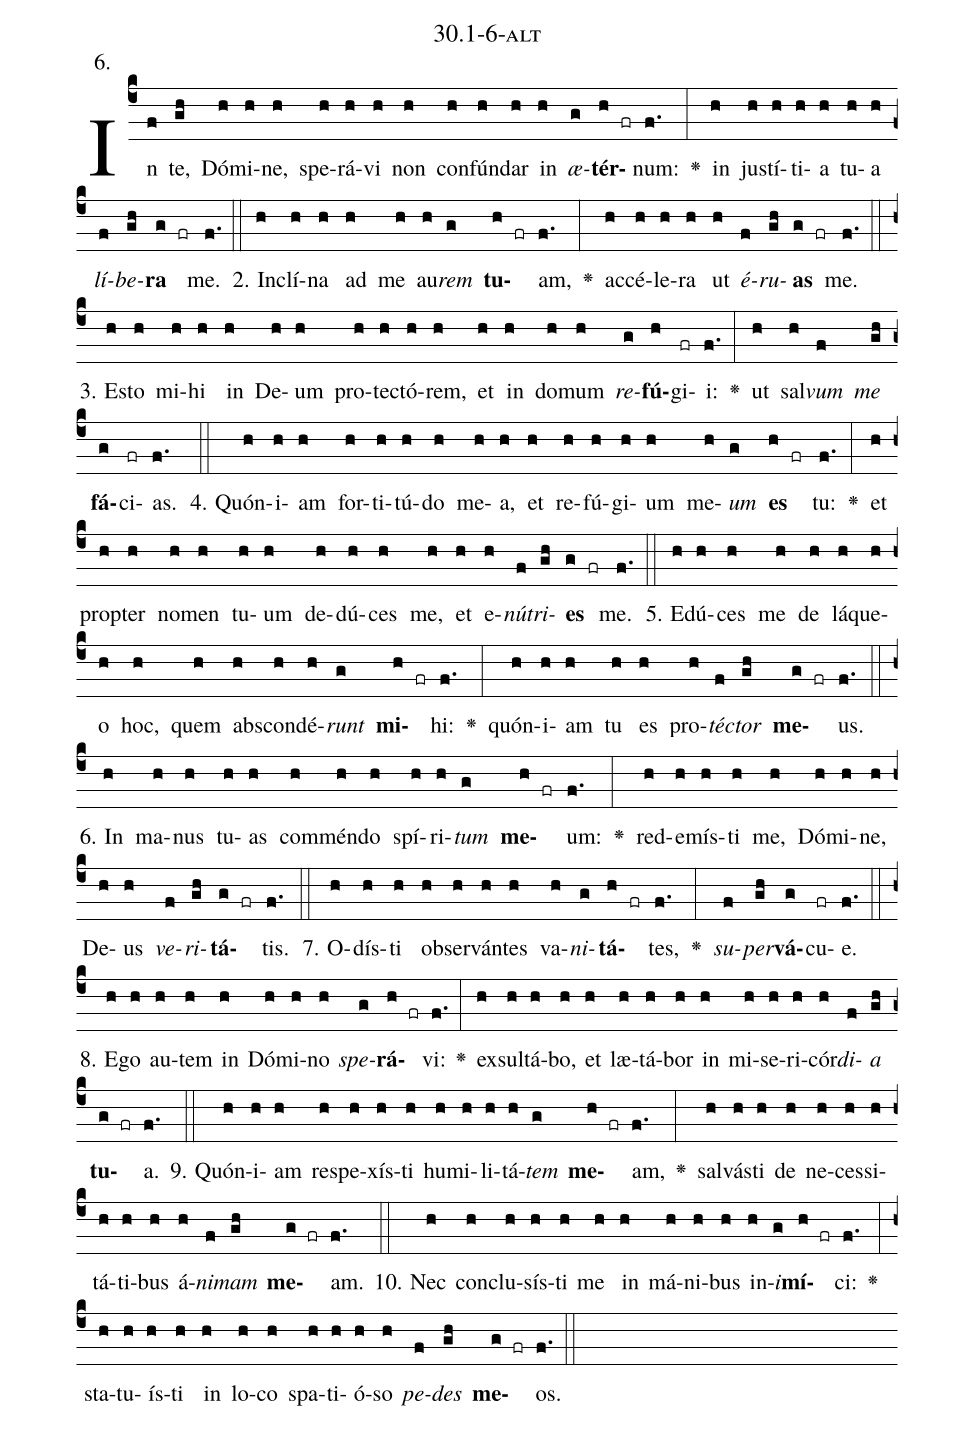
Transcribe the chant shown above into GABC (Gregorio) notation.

name: 30.1-6-alt;
annotation: 6.;
%%
(c4)In(f) te,(gh) Dó(h)mi(h)ne,(h) spe(h)rá(h)vi(h) non(h) con(h)fún(h)dar(h) in(h) <i>æ</i>(g)<b>tér</b>(h fr)num:(f.) <v>\greheightstar</v>(:) in(h) jus(h)tí(h)ti(h)a(h) tu(h)a(h) <i>lí</i>(f)<i>be</i>(gh)<b>ra</b>(g fr) me.(f.) (::)
2. In(h)clí(h)na(h) ad(h) me(h) au(h)<i>rem</i>(g) <b>tu</b>(h fr)am,(f.) <v>\greheightstar</v>(:) ac(h)cé(h)le(h)ra(h) ut(h) <i>é</i>(f)<i>ru</i>(gh)<b>as</b>(g fr) me.(f.) (::)
3. Es(h)to(h) mi(h)hi(h) in(h) De(h)um(h) pro(h)tec(h)tó(h)rem,(h) et(h) in(h) do(h)mum(h) <i>re</i>(g)<b>fú</b>(h)gi(fr)i:(f.) <v>\greheightstar</v>(:) ut(h) sal(h)<i>vum</i>(f) <i>me</i>(gh) <b>fá</b>(g)ci(fr)as.(f.) (::)
4. Quón(h)i(h)am(h) for(h)ti(h)tú(h)do(h) me(h)a,(h) et(h) re(h)fú(h)gi(h)um(h) me(h)<i>um</i>(g) <b>es</b>(h fr) tu:(f.) <v>\greheightstar</v>(:) et(h) prop(h)ter(h) no(h)men(h) tu(h)um(h) de(h)dú(h)ces(h) me,(h) et(h) e(h)<i>nú</i>(f)<i>tri</i>(gh)<b>es</b>(g fr) me.(f.) (::)
5. E(h)dú(h)ces(h) me(h) de(h) lá(h)que(h)o(h) hoc,(h) quem(h) abs(h)con(h)dé(h)<i>runt</i>(g) <b>mi</b>(h fr)hi:(f.) <v>\greheightstar</v>(:) quón(h)i(h)am(h) tu(h) es(h) pro(h)<i>téc</i>(f)<i>tor</i>(gh) <b>me</b>(g fr)us.(f.) (::)
6. In(h) ma(h)nus(h) tu(h)as(h) com(h)mén(h)do(h) spí(h)ri(h)<i>tum</i>(g) <b>me</b>(h fr)um:(f.) <v>\greheightstar</v>(:) red(h)e(h)mís(h)ti(h) me,(h) Dó(h)mi(h)ne,(h) De(h)us(h) <i>ve</i>(f)<i>ri</i>(gh)<b>tá</b>(g fr)tis.(f.) (::)
7. O(h)dís(h)ti(h) ob(h)ser(h)ván(h)tes(h) va(h)<i>ni</i>(g)<b>tá</b>(h fr)tes,(f.) <v>\greheightstar</v>(:) <i>su</i>(f)<i>per</i>(gh)<b>vá</b>(g)cu(fr)e.(f.) (::)
8. E(h)go(h) au(h)tem(h) in(h) Dó(h)mi(h)no(h) <i>spe</i>(g)<b>rá</b>(h fr)vi:(f.) <v>\greheightstar</v>(:) ex(h)sul(h)tá(h)bo,(h) et(h) læ(h)tá(h)bor(h) in(h) mi(h)se(h)ri(h)cór(h)<i>di</i>(f)<i>a</i>(gh) <b>tu</b>(g fr)a.(f.) (::)
9. Quón(h)i(h)am(h) re(h)spe(h)xís(h)ti(h) hu(h)mi(h)li(h)tá(h)<i>tem</i>(g) <b>me</b>(h fr)am,(f.) <v>\greheightstar</v>(:) sal(h)vás(h)ti(h) de(h) ne(h)ces(h)si(h)tá(h)ti(h)bus(h) á(h)<i>ni</i>(f)<i>mam</i>(gh) <b>me</b>(g fr)am.(f.) (::)
10. Nec(h) con(h)clu(h)sís(h)ti(h) me(h) in(h) má(h)ni(h)bus(h) in(h)<i>i</i>(g)<b>mí</b>(h fr)ci:(f.) <v>\greheightstar</v>(:) sta(h)tu(h)ís(h)ti(h) in(h) lo(h)co(h) spa(h)ti(h)ó(h)so(h) <i>pe</i>(f)<i>des</i>(gh) <b>me</b>(g fr)os.(f.) (::)
